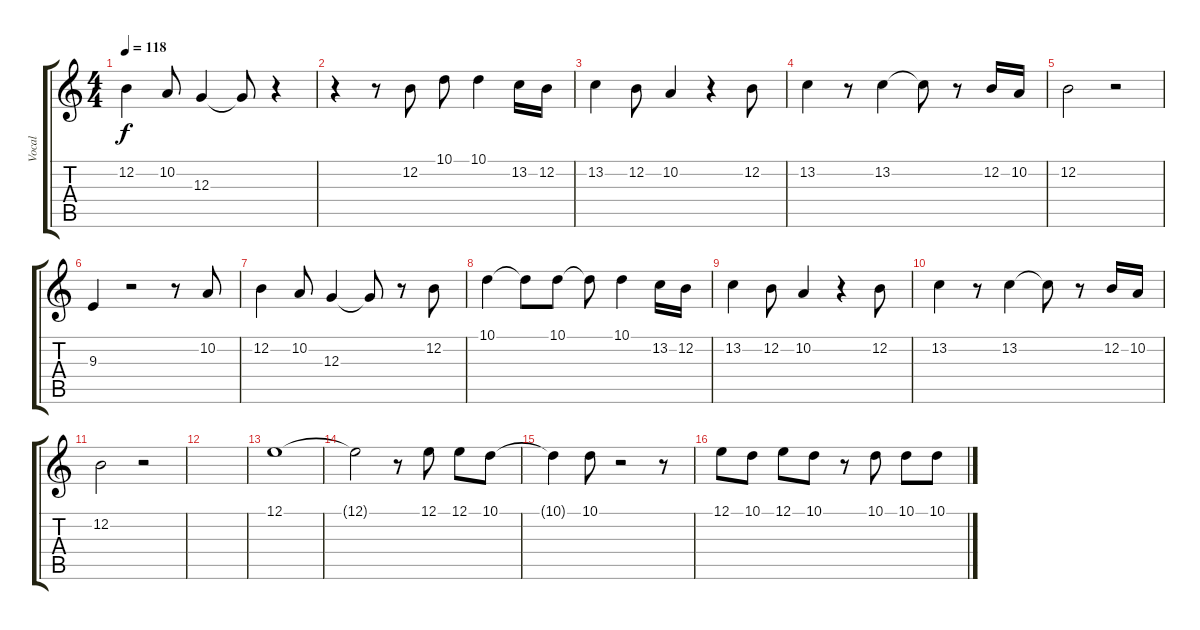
\track ("Vocal" "Vocal") {instrument fx8scifi}
\staff {score tabs}
\tuning (E4 B3 G3 D3 A2 E2) {hide}
\ts (4 4)
\tempo 118
\clef g2
\ks c
12.2.4{dy f} 10.2.8 12.3.4 12.3{t}.8 r.4 |
r.4 r.8 12.2.8 10.1.8 10.1.4 13.2.16 12.2.16 |
13.2.4 12.2.8 10.2.4 r.4 12.2.8 |
13.2.4 r.8 13.2.4 13.2{t}.8 r.8 12.2.16 10.2.16 |
12.2.2 r.2 |
9.3.4 r.2 r.8 10.2.8 |
12.2.4 10.2.8 12.3.4 12.3{t}.8 r.8 12.2.8 |
10.1.4 10.1{t}.8 10.1.8 10.1{t}.8 10.1.4 13.2.16 12.2.16 |
13.2.4 12.2.8 10.2.4 r.4 12.2.8 |
13.2.4 r.8 13.2.4 13.2{t}.8 r.8 12.2.16 10.2.16 |
12.2.2 r.2 |
|
12.1.1 |
12.1{t}.2 r.8 12.1.8 12.1.8 10.1.8 |
10.1{t}.4 10.1.8 r.2 r.8 |
12.1.8 10.1.8 12.1.8 10.1.8 r.8 10.1.8 10.1.8 10.1.8
